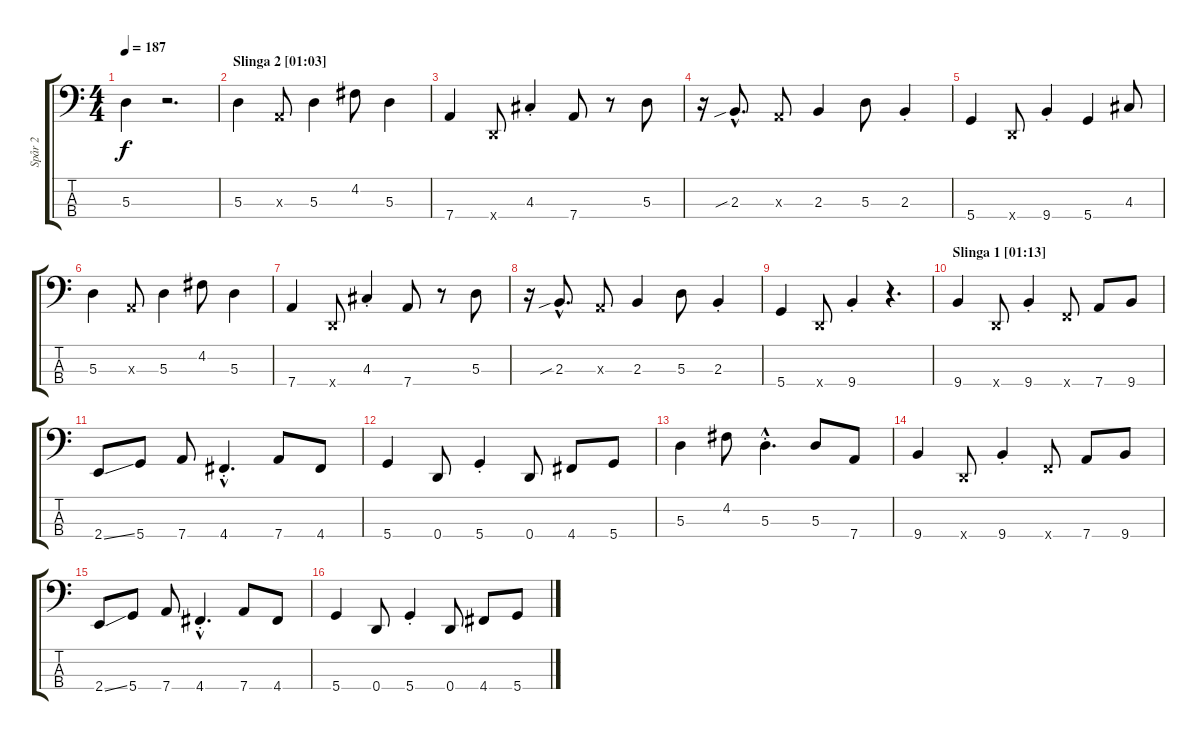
\track ("Spår 2" "Spår 2") {instrument synthbass1}
\staff {score tabs}
\tuning (G2 D2 A1 D1) {hide}
\ts (4 4)
\tempo 187
\clef f4
\ks c
5.3.4{dy f} r.2{d} |
\section ("" "Slinga 2 [01:03]")
5.3.4 0.3{x}.8 5.3.4 4.2.8 5.3.4 |
7.4.4 0.4{x}.8 4.3{st}.4 7.4.8 r.8 5.3.8 |
r.16 2.3{sib hac}.8{d} 0.3{x}.8 2.3.4 5.3.8 2.3{st}.4 |
5.4.4 0.4{x}.8 9.4{st}.4 5.4.4 4.3.8 |
5.3.4 0.3{x}.8 5.3.4 4.2.8 5.3.4 |
7.4.4 0.4{x}.8 4.3{st}.4 7.4.8 r.8 5.3.8 |
r.16 2.3{sib hac}.8{d} 0.3{x}.8 2.3.4 5.3.8 2.3{st}.4 |
5.4.4 0.4{x}.8 9.4{st}.4 r.4{d} |
\section ("" "Slinga 1 [01:13]")
9.4.4 0.4{x}.8 9.4{st}.4 3.4{x}.8 7.4.8 9.4.8 |
2.4{ss}.8 5.4.8 7.4.8 4.4{hac st}.4{d} 7.4.8 4.4.8 |
5.4.4 0.4.8 5.4{st}.4 0.4.8 4.4.8 5.4.8 |
5.3.4 4.2.8 5.3{hac st}.4{d} 5.3.8 7.4.8 |
9.4.4 0.4{x}.8 9.4{st}.4 3.4{x}.8 7.4.8 9.4.8 |
2.4{ss}.8 5.4.8 7.4.8 4.4{hac st}.4{d} 7.4.8 4.4.8 |
5.4.4 0.4.8 5.4{st}.4 0.4.8 4.4.8 5.4.8
